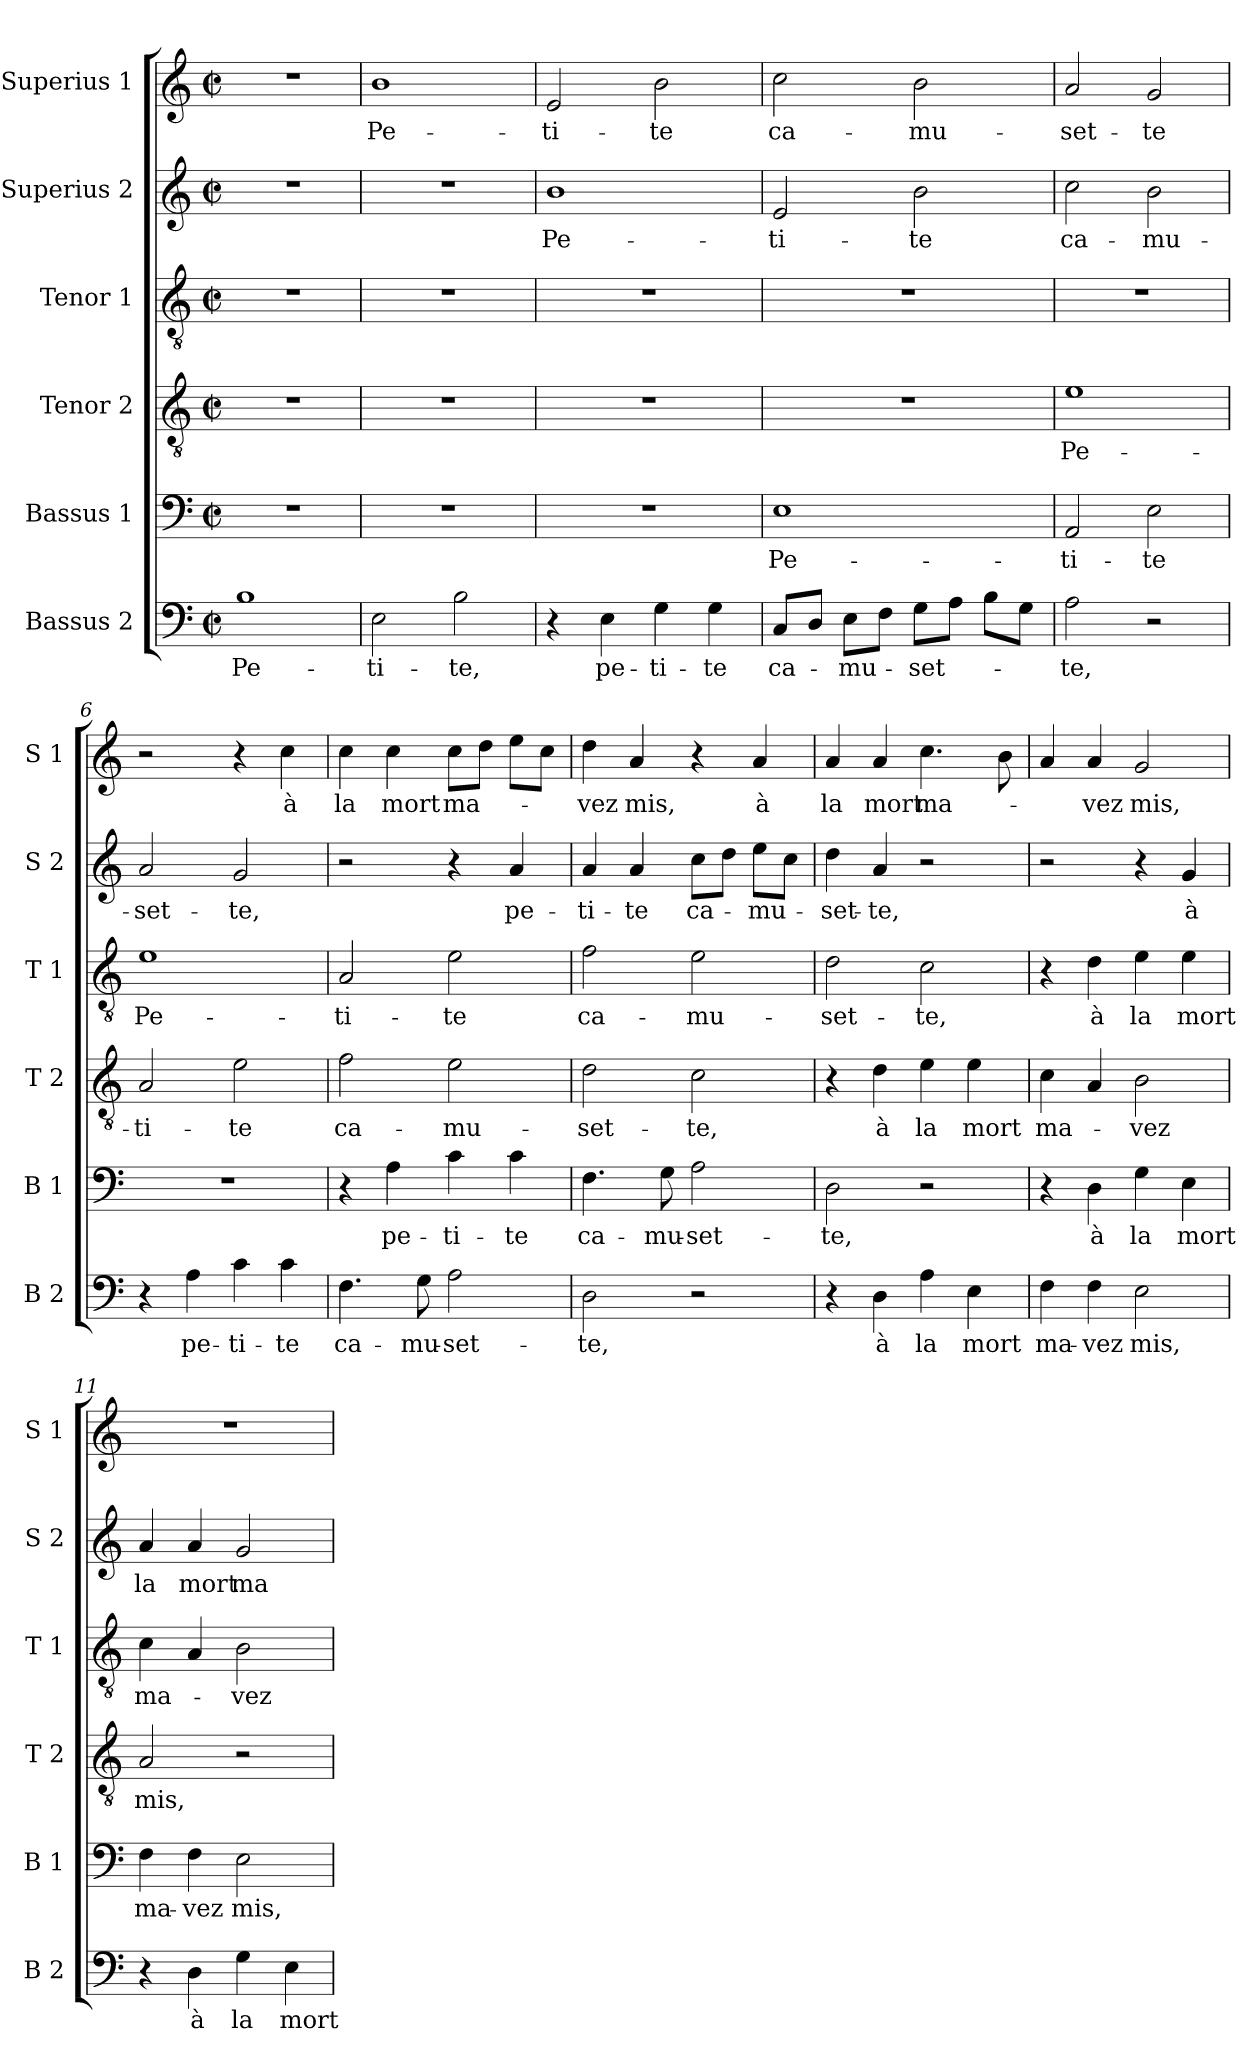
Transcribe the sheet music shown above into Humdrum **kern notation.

**kern	**text	**kern	**text	**kern	**text	**kern	**text	**kern	**text	**kern	**text
*part6	*part6	*part5	*part5	*part4	*part4	*part3	*part3	*part2	*part2	*part1	*part1
*staff6	*staff6	*staff5	*staff5	*staff4	*staff4	*staff3	*staff3	*staff2	*staff2	*staff1	*staff1
*I"Bassus 2	*	*I"Bassus 1	*	*I"Tenor 2	*	*I"Tenor 1	*	*I"Superius 2	*	*I"Superius 1	*
*I'B 2	*	*I'B 1	*	*I'T 2	*	*I'T 1	*	*I'S 2	*	*I'S 1	*
*clefF4	*	*clefF4	*	*clefGv2	*	*clefGv2	*	*clefG2	*	*clefG2	*
*k[]	*	*k[]	*	*k[]	*	*k[]	*	*k[]	*	*k[]	*
*C:	*	*C:	*	*C:	*	*C:	*	*C:	*	*C:	*
*M2/2	*	*M2/2	*	*M2/2	*	*M2/2	*	*M2/2	*	*M2/2	*
*met(c|)	*	*met(c|)	*	*met(c|)	*	*met(c|)	*	*met(c|)	*	*met(c|)	*
=1	=1	=1	=1	=1	=1	=1	=1	=1	=1	=1	=1
1B	Pe-	1r	.	1r	.	1r	.	1r	.	1r	.
=2	=2	=2	=2	=2	=2	=2	=2	=2	=2	=2	=2
2E\	-ti-	1r	.	1r	.	1r	.	1r	.	1b	Pe-
2B\	-te,	.	.	.	.	.	.	.	.	.	.
=3	=3	=3	=3	=3	=3	=3	=3	=3	=3	=3	=3
4r	.	1r	.	1r	.	1r	.	1b	Pe-	2e/	-ti-
4E\	pe-	.	.	.	.	.	.	.	.	.	.
4G\	-ti-	.	.	.	.	.	.	.	.	2b\	-te
4G\	-te	.	.	.	.	.	.	.	.	.	.
=4	=4	=4	=4	=4	=4	=4	=4	=4	=4	=4	=4
8C/L	ca-	1E	Pe-	1r	.	1r	.	2e/	-ti-	2cc\	ca-
8D/J	.	.	.	.	.	.	.	.	.	.	.
8E\L	-mu-	.	.	.	.	.	.	.	.	.	.
8F\J	.	.	.	.	.	.	.	.	.	.	.
8G\L	-set-	.	.	.	.	.	.	2b\	-te	2b\	-mu-
8A\J	.	.	.	.	.	.	.	.	.	.	.
8B\L	.	.	.	.	.	.	.	.	.	.	.
8G\J	.	.	.	.	.	.	.	.	.	.	.
=5	=5	=5	=5	=5	=5	=5	=5	=5	=5	=5	=5
2A\	-te,	2AA/	-ti-	1e	Pe-	1r	.	2cc\	ca-	2a/	-set-
2r	.	2E\	-te	.	.	.	.	2b\	-mu-	2g/	-te
!!LO:LB:g=z
=6	=6	=6	=6	=6	=6	=6	=6	=6	=6	=6	=6
4r	.	1r	.	2A/	-ti-	1e	Pe-	2a/	-set-	2r	.
4A\	pe-	.	.	.	.	.	.	.	.	.	.
4c\	-ti-	.	.	2e\	-te	.	.	2g/	-te,	4r	.
4c\	-te	.	.	.	.	.	.	.	.	4cc\	à
=7	=7	=7	=7	=7	=7	=7	=7	=7	=7	=7	=7
4.F\	ca-	4r	.	2f\	ca-	2A/	-ti-	2r	.	4cc\	la
.	.	4A\	pe-	.	.	.	.	.	.	4cc\	mort
8G\	-mu-	.	.	.	.	.	.	.	.	.	.
2A\	-set-	4c\	-ti-	2e\	-mu-	2e\	-te	4r	.	8cc\L	ma-
.	.	.	.	.	.	.	.	.	.	8dd\J	.
.	.	4c\	-te	.	.	.	.	4a/	pe-	8ee\L	.
.	.	.	.	.	.	.	.	.	.	8cc\J	.
=8	=8	=8	=8	=8	=8	=8	=8	=8	=8	=8	=8
2D\	-te,	4.F\	ca-	2d\	-set-	2f\	ca-	4a/	-ti-	4dd\	-vez
.	.	.	.	.	.	.	.	4a/	-te	4a/	mis,
.	.	8G\	-mu-	.	.	.	.	.	.	.	.
2r	.	2A\	-set-	2c\	-te,	2e\	-mu-	8cc\L	ca-	4r	.
.	.	.	.	.	.	.	.	8dd\J	.	.	.
.	.	.	.	.	.	.	.	8ee\L	-mu-	4a/	à
.	.	.	.	.	.	.	.	8cc\J	.	.	.
=9	=9	=9	=9	=9	=9	=9	=9	=9	=9	=9	=9
4r	.	2D\	-te,	4r	.	2d\	-set-	4dd\	-set-	4a/	la
4D\	à	.	.	4d\	à	.	.	4a/	-te,	4a/	mort
4A\	la	2r	.	4e\	la	2c\	-te,	2r	.	4.cc\	ma-
4E\	mort	.	.	4e\	mort	.	.	.	.	.	.
.	.	.	.	.	.	.	.	.	.	8b\	.
=10	=10	=10	=10	=10	=10	=10	=10	=10	=10	=10	=10
4F\	ma-	4r	.	4c\	ma-	4r	.	2r	.	4a/	.
4F\	-vez	4D\	à	4A/	.	4d\	à	.	.	4a/	-vez
2E\	mis,	4G\	la	2B\	-vez	4e\	la	4r	.	2g/	mis,
.	.	4E\	mort	.	.	4e\	mort	4g/	à	.	.
!!LO:PB:g=z
=11	=11	=11	=11	=11	=11	=11	=11	=11	=11	=11	=11
4r	.	4F\	ma-	2A/	mis,	4c\	ma-	4a/	la	1r	.
4D\	à	4F\	-vez	.	.	4A/	.	4a/	mort	.	.
4G\	la	2E\	mis,	2r	.	2B\	-vez	2g/	ma-	.	.
4E\	mort	.	.	.	.	.	.	.	.	.	.
=	=	=	=	=	=	=	=	=	=	=	=
*-	*-	*-	*-	*-	*-	*-	*-	*-	*-	*-	*-
